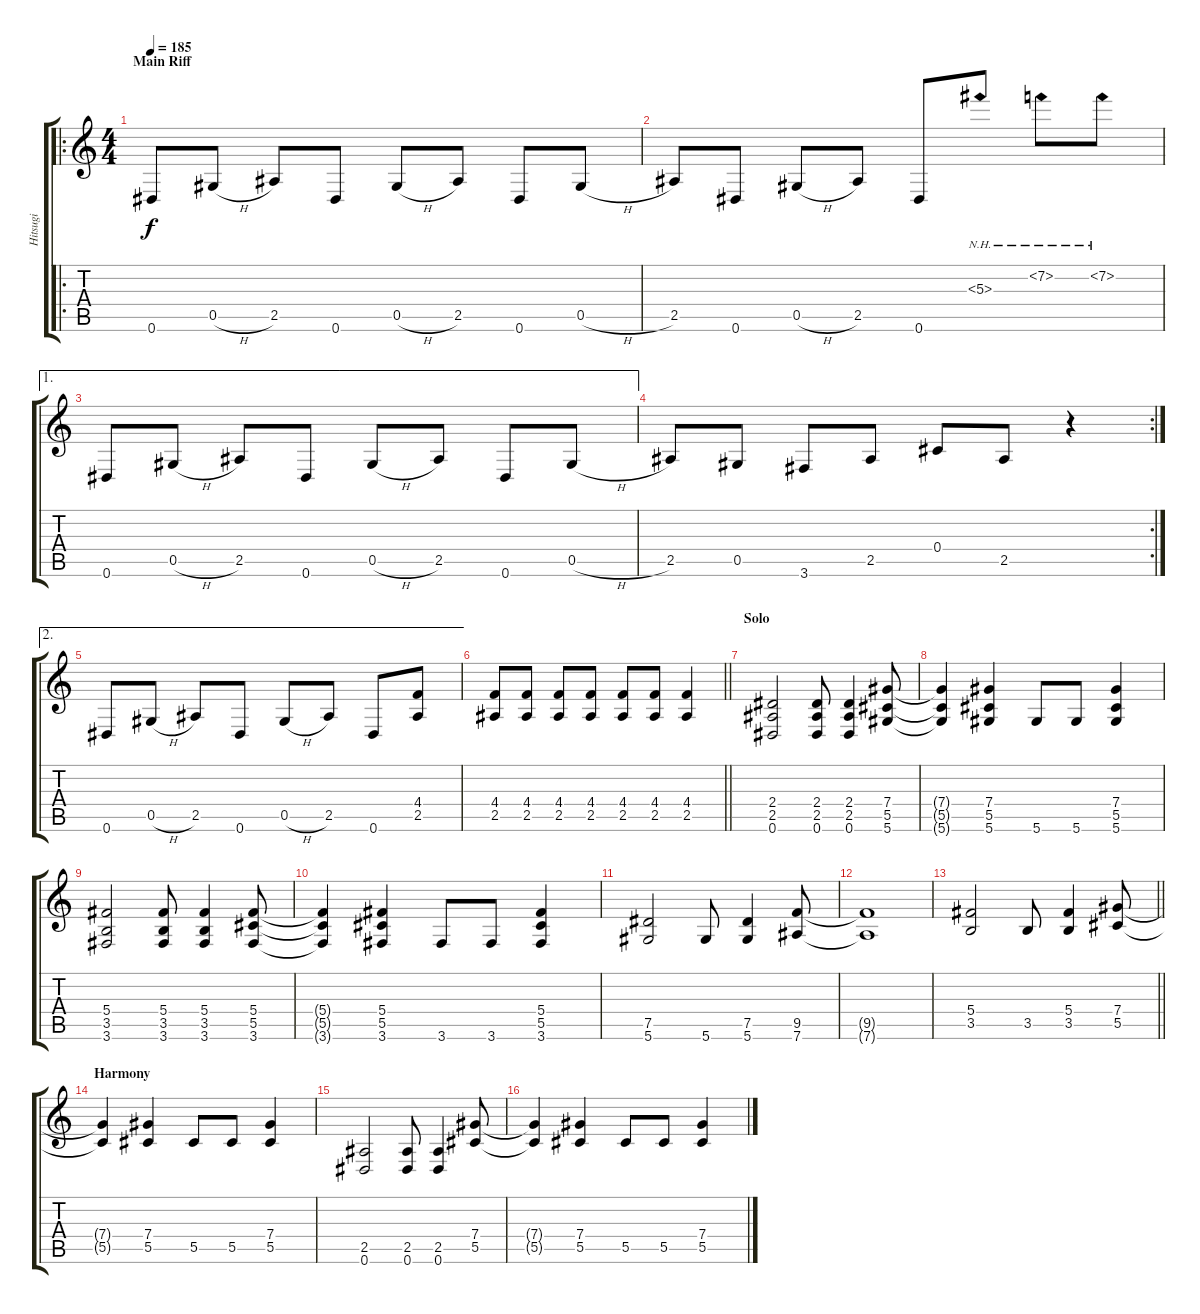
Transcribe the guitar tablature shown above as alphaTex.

\track ("Hitsugi" "Hitsugi") {instrument overdrivenguitar}
\staff {score tabs}
\tuning (Eb4 Bb3 Gb3 Db3 Ab2 Eb2) {hide}
\ro
\ts (4 4)
\section ("" "Main Riff")
\tempo 185
\clef g2
\ks c
0.6.8{dy f} 0.5{h}.8 2.5.8 0.6.8 0.5{h}.8 2.5.8 0.6.8 0.5{h}.8 |
2.5.8 0.6.8 0.5{h}.8 2.5.8 0.6.8 5.3{nh}.8 7.2{nh}.8 7.2{nh}.8 |
\ae 1
0.6.8 0.5{h}.8 2.5.8 0.6.8 0.5{h}.8 2.5.8 0.6.8 0.5{h}.8 |
\rc 2
2.5.8 0.5.8 3.6.8 2.5.8 0.4.8 2.5.8 r.4 |
\ae 2
0.6.8 0.5{h}.8 2.5.8 0.6.8 0.5{h}.8 2.5.8 0.6.8 (4.4 2.5).8 |
\barLineRight lightlight
(4.4 2.5).8 (4.4 2.5).8 (4.4 2.5).8 (4.4 2.5).8 (4.4 2.5).8 (4.4 2.5).8 (4.4 2.5).4 |
\section ("" "Solo")
(2.4 2.5 0.6).2 (2.4 2.5 0.6).8 (2.4 2.5 0.6).4 (7.4 5.5 5.6).8 |
(7.4{t} 5.5{t} 5.6{t}).4 (7.4 5.5 5.6).4 5.6.8 5.6.8 (7.4 5.5 5.6).4 |
(5.4 3.5 3.6).2 (5.4 3.5 3.6).8 (5.4 3.5 3.6).4 (5.4 5.5 3.6).8 |
(5.4{t} 5.5{t} 3.6{t}).4 (5.4 5.5 3.6).4 3.6.8 3.6.8 (5.4 5.5 3.6).4 |
(7.5 5.6).2 5.6.8 (7.5 5.6).4 (9.5 7.6).8 |
(9.5{t} 7.6{t}).1 |
\barLineRight lightlight
(5.4 3.5).2 3.5.8 (5.4 3.5).4 (7.4 5.5).8 |
\section ("" "Harmony")
(7.4{t} 5.5{t}).4 (7.4 5.5).4 5.5.8 5.5.8 (7.4 5.5).4 |
(2.5 0.6).2 (2.5 0.6).8 (2.5 0.6).4 (7.4 5.5).8 |
(7.4{t} 5.5{t}).4 (7.4 5.5).4 5.5.8 5.5.8 (7.4 5.5).4
